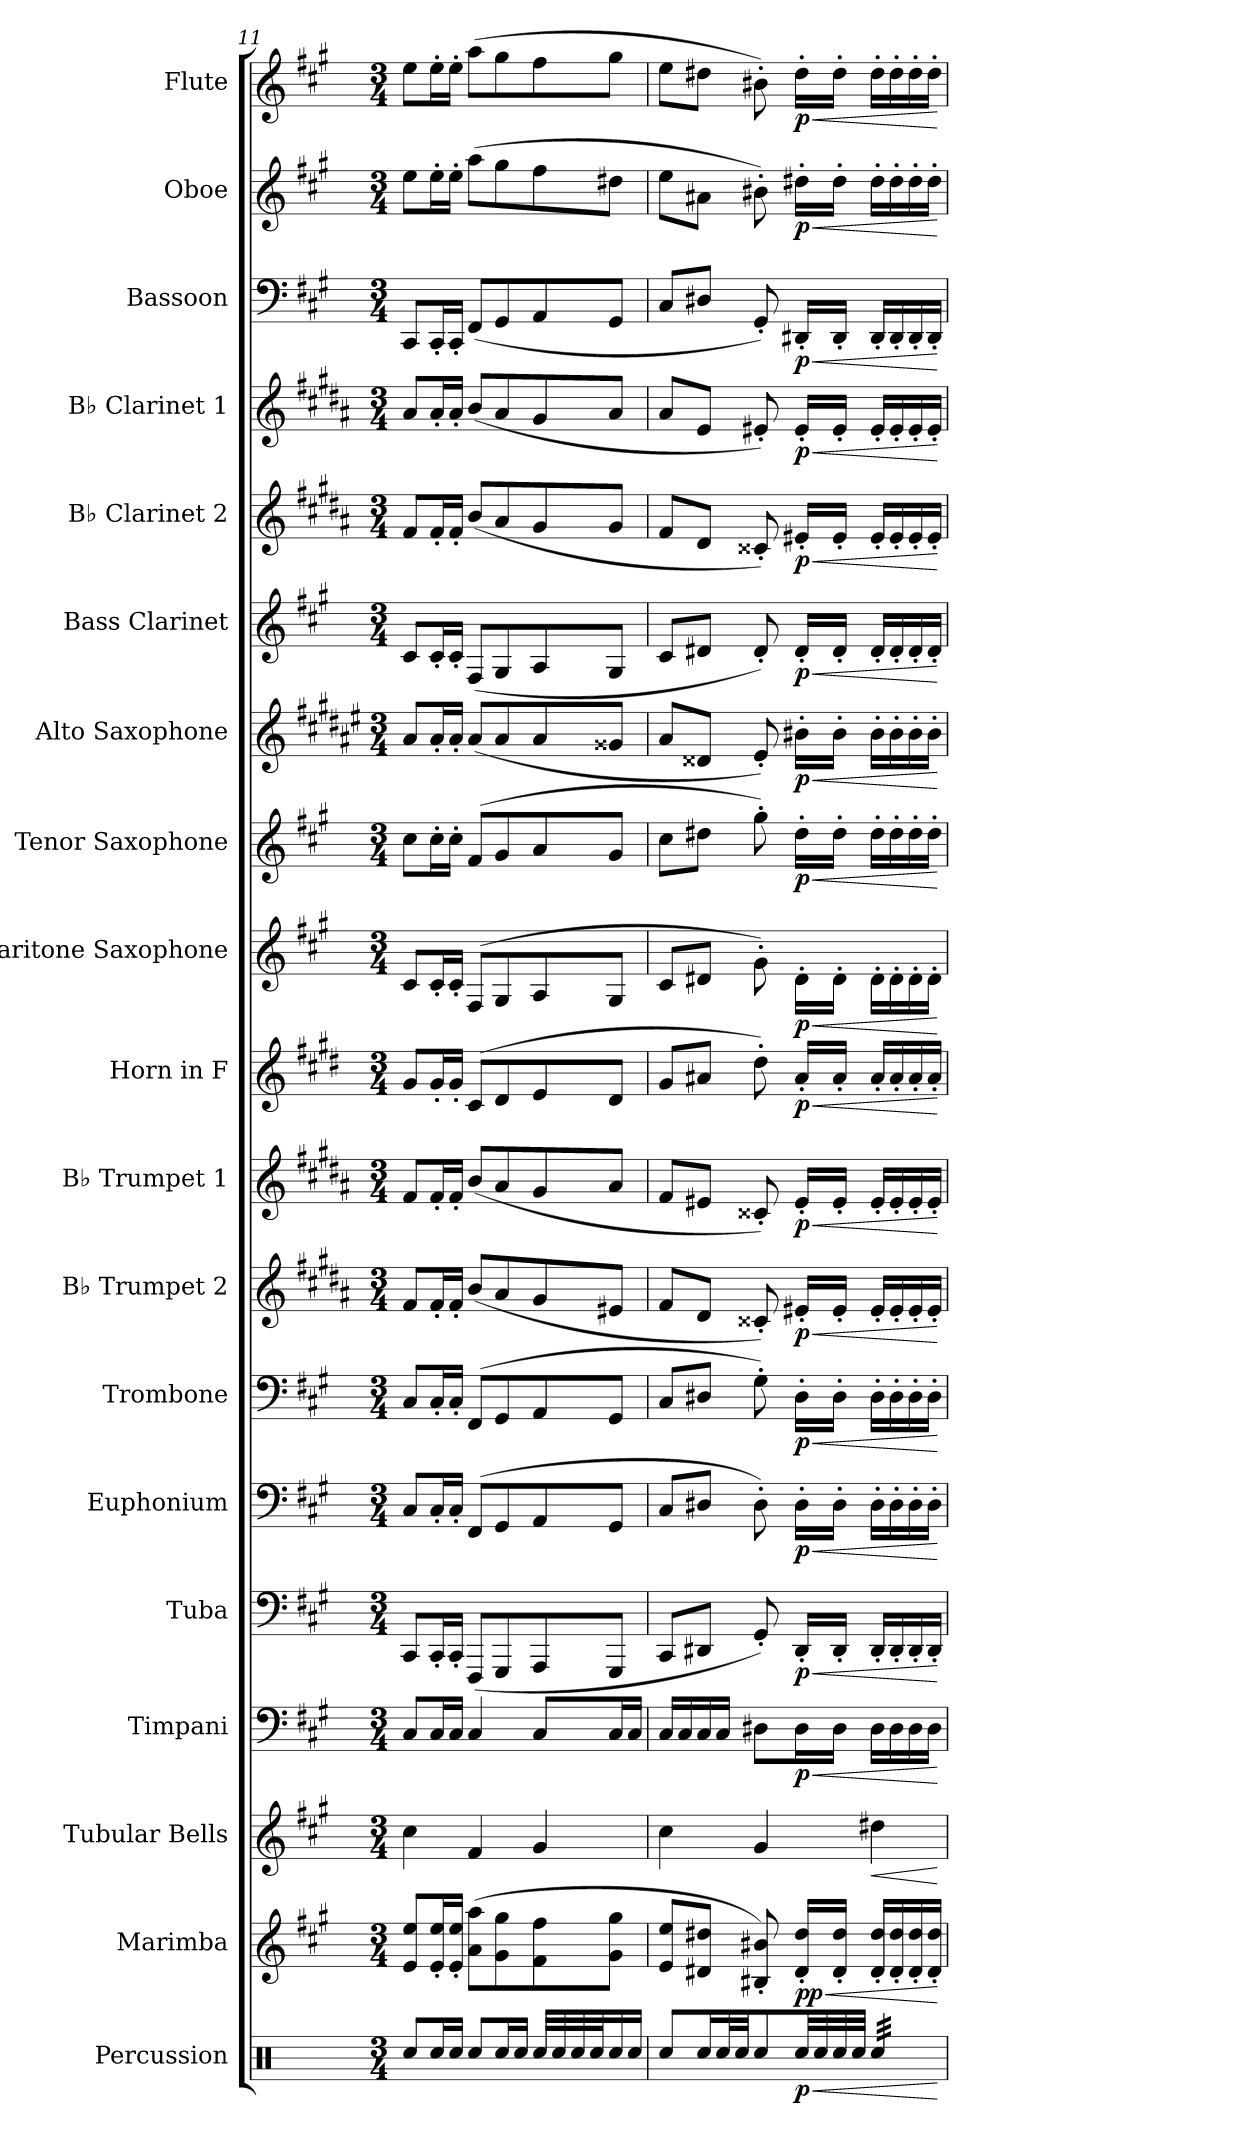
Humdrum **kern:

**kern	**dynam	**kern	**dynam	**kern	**dynam	**kern	**dynam	**kern	**dynam	**kern	**dynam	**kern	**dynam	**kern	**dynam	**kern	**dynam	**kern	**dynam	**kern	**dynam	**kern	**dynam	**kern	**dynam	**kern	**dynam	**kern	**dynam	**kern	**dynam	**kern	**dynam	**kern	**dynam	**kern	**dynam
*part19	*part19	*part18	*part18	*part17	*part17	*part16	*part16	*part15	*part15	*part14	*part14	*part13	*part13	*part12	*part12	*part11	*part11	*part10	*part10	*part9	*part9	*part8	*part8	*part7	*part7	*part6	*part6	*part5	*part5	*part4	*part4	*part3	*part3	*part2	*part2	*part1	*part1
*staff19	*staff19	*staff18	*staff18	*staff17	*staff17	*staff16	*staff16	*staff15	*staff15	*staff14	*staff14	*staff13	*staff13	*staff12	*staff12	*staff11	*staff11	*staff10	*staff10	*staff9	*staff9	*staff8	*staff8	*staff7	*staff7	*staff6	*staff6	*staff5	*staff5	*staff4	*staff4	*staff3	*staff3	*staff2	*staff2	*staff1	*staff1
*I"Percussion	*	*I"Marimba	*	*I"Tubular Bells	*	*I"Timpani	*	*I"Tuba	*	*I"Euphonium	*	*I"Trombone	*	*I"B♭ Trumpet 2	*	*I"B♭ Trumpet 1	*	*I"Horn in F	*	*I"Baritone Saxophone	*	*I"Tenor Saxophone	*	*I"Alto Saxophone	*	*I"Bass Clarinet	*	*I"B♭ Clarinet 2	*	*I"B♭ Clarinet 1	*	*I"Bassoon	*	*I"Oboe	*	*I"Flute	*
*I'Perc.	*	*I'Mrm.	*	*I'T.B.	*	*I'Timp.	*	*I'Tba.	*	*I'Euph.	*	*I'Tbn.	*	*I'B♭ Tpt. 2	*	*I'B♭ Tpt. 1	*	*	*	*I'Bar. Sax.	*	*I'T. Sax.	*	*I'A. Sax.	*	*I'B. Cl.	*	*I'B♭ Cl. 2	*	*I'B♭ Cl. 1	*	*I'Bsn.	*	*I'Ob.	*	*I'Fl.	*
*clefX	*	*clefG2	*	*clefG2	*	*clefF4	*	*clefF4	*	*clefF4	*	*clefF4	*	*clefG2	*	*clefG2	*	*clefG2	*	*clefG2	*	*clefG2	*	*clefG2	*	*clefG2	*	*clefG2	*	*clefG2	*	*clefF4	*	*clefG2	*	*clefG2	*
*	*	*	*	*	*	*	*	*	*	*	*	*	*	*ITrd1c2	*	*ITrd1c2	*	*ITrd4c7	*	*ITrd12c21	*	*ITrd8c14	*	*ITrd5c9	*	*ITrd8c14	*	*ITrd1c2	*	*ITrd1c2	*	*	*	*	*	*	*
*k[]	*	*k[f#c#g#]	*	*k[f#c#g#]	*	*k[f#c#g#]	*	*k[f#c#g#]	*	*k[f#c#g#]	*	*k[f#c#g#]	*	*k[f#c#g#]	*	*k[f#c#g#]	*	*k[f#c#g#]	*	*k[f#c#g#]	*	*k[f#c#g#]	*	*k[f#c#g#]	*	*k[f#c#g#]	*	*k[f#c#g#]	*	*k[f#c#g#]	*	*k[f#c#g#]	*	*k[f#c#g#]	*	*k[f#c#g#]	*
*M3/4	*	*M3/4	*	*M3/4	*	*M3/4	*	*M3/4	*	*M3/4	*	*M3/4	*	*M3/4	*	*M3/4	*	*M3/4	*	*M3/4	*	*M3/4	*	*M3/4	*	*M3/4	*	*M3/4	*	*M3/4	*	*M3/4	*	*M3/4	*	*M3/4	*
=11	=11	=11	=11	=11	=11	=11	=11	=11	=11	=11	=11	=11	=11	=11	=11	=11	=11	=11	=11	=11	=11	=11	=11	=11	=11	=11	=11	=11	=11	=11	=11	=11	=11	=11	=11	=11	=11
8Rcc/L	.	8e/ 8ee/L	.	4cc#\	.	8C#/L	.	8CC#/L	.	8C#/L	.	8C#/L	.	8e/L	.	8e/L	.	8c#/L	.	8C#/L	.	8c#\L	.	8c#/L	.	8C#/L	.	8e/L	.	8g#/L	.	8CC#/L	.	8ee\L	.	8ee\L	.
16Rcc/L	.	16e/' 16ee/'L	.	.	.	16C#/L	.	16CC#'/L	.	16C#'/L	.	16C#'/L	.	16e'/L	.	16e'/L	.	16c#'/L	.	16C#'/L	.	16c#'\L	.	16c#'/L	.	16C#'/L	.	16e'/L	.	16g#'/L	.	16CC#'/L	.	16ee'\L	.	16ee'\L	.
16Rcc/JJ	.	16e/' 16ee/'JJ	.	.	.	16C#/JJ	.	16CC#'/JJ	.	16C#'/JJ	.	16C#'/JJ	.	16e'/JJ	.	16e'/JJ	.	16c#'/JJ	.	16C#'/JJ	.	16c#'\JJ	.	16c#'/JJ	.	16C#'/JJ	.	16e'/JJ	.	16g#'/JJ	.	16CC#'/JJ	.	16ee'\JJ	.	16ee'\JJ	.
8Rcc/L	.	(>8a\ 8aa\L	.	4f#/	.	4C#/	.	(>8FFF#/L	.	(>8FF#/L	.	(>8FF#/L	.	(<8a/L	.	(<8a/L	.	(>8F#/L	.	(>8FF#/L	.	(>8F#/L	.	(<8c#/L	.	(>8FF#/L	.	(<8a/L	.	(<8a/L	.	(>8FF#/L	.	(>8aa\L	.	(>8aa\L	.
16Rcc/L	.	8g#\ 8gg#\	.	.	.	.	.	8GGG#/	.	8GG#/	.	8GG#/	.	8g#/	.	8g#/	.	8G#/	.	8GG#/	.	8G#/	.	8c#/	.	8GG#/	.	8g#/	.	8g#/	.	8GG#/	.	8gg#\	.	8gg#\	.
16Rcc/JJ	.	.	.	.	.	.	.	.	.	.	.	.	.	.	.	.	.	.	.	.	.	.	.	.	.	.	.	.	.	.	.	.	.	.	.	.	.
32Rcc/LLL	.	8f#\ 8ff#\	.	4g#/	.	8C#/L	.	8AAA/	.	8AA/	.	8AA/	.	8f#/	.	8f#/	.	8A/	.	8AA/	.	8A/	.	8c#/	.	8AA/	.	8f#/	.	8f#/	.	8AA/	.	8ff#\	.	8ff#\	.
32Rcc/	.	.	.	.	.	.	.	.	.	.	.	.	.	.	.	.	.	.	.	.	.	.	.	.	.	.	.	.	.	.	.	.	.	.	.	.	.
32Rcc/	.	.	.	.	.	.	.	.	.	.	.	.	.	.	.	.	.	.	.	.	.	.	.	.	.	.	.	.	.	.	.	.	.	.	.	.	.
32Rcc/J	.	.	.	.	.	.	.	.	.	.	.	.	.	.	.	.	.	.	.	.	.	.	.	.	.	.	.	.	.	.	.	.	.	.	.	.	.
16Rcc/	.	8g#\ 8gg#\J	.	.	.	16C#/L	.	8GGG#/J	.	8GG#/J	.	8GG#/J	.	8d#X/J	.	8g#/J	.	8G#/J	.	8GG#/J	.	8G#/J	.	8B#X/J	.	8GG#/J	.	8f#/J	.	8g#/J	.	8GG#/J	.	8dd#X\J	.	8gg#\J	.
16Rcc/JJ	.	.	.	.	.	16C#/JJ	.	.	.	.	.	.	.	.	.	.	.	.	.	.	.	.	.	.	.	.	.	.	.	.	.	.	.	.	.	.	.
=12	=12	=12	=12	=12	=12	=12	=12	=12	=12	=12	=12	=12	=12	=12	=12	=12	=12	=12	=12	=12	=12	=12	=12	=12	=12	=12	=12	=12	=12	=12	=12	=12	=12	=12	=12	=12	=12
8Rcc/L	.	8e/ 8ee/L	.	4cc#\	.	16C#/LL	.	8CC#/L	.	8C#/L	.	8C#/L	.	8e/L	.	8e/L	.	8c#/L	.	8C#/L	.	8c#\L	.	8c#/L	.	8C#/L	.	8e/L	.	8g#/L	.	8C#/L	.	8ee\L	.	8ee\L	.
.	.	.	.	.	.	16C#/	.	.	.	.	.	.	.	.	.	.	.	.	.	.	.	.	.	.	.	.	.	.	.	.	.	.	.	.	.	.	.
16Rcc/L	.	8d#X/ 8dd#X/J	.	.	.	16C#/	.	8DD#X/J	.	8D#X/J	.	8D#X/J	.	8c#/J	.	8d#X/J	.	8d#X/J	.	8D#X/J	.	8d#X\J	.	8F##X/J	.	8D#X/J	.	8c#/J	.	8d/J	.	8D#X/J	.	8a#X\J	.	8dd#X\J	.
32Rcc/L	.	.	.	.	.	16C#/JJ	.	.	.	.	.	.	.	.	.	.	.	.	.	.	.	.	.	.	.	.	.	.	.	.	.	.	.	.	.	.	.
32Rcc/JJJ	.	.	.	.	.	.	.	.	.	.	.	.	.	.	.	.	.	.	.	.	.	.	.	.	.	.	.	.	.	.	.	.	.	.	.	.	.
8Rcc/L	.	8B#X/' 8b#X/')	.	4g#/	.	8D#X\L	.	8GG#'/)	.	8D#'\)	.	8G#'\)	.	8B#X'/)	.	8B#X'/)	.	8g#'\)	.	8G#'\)	.	8g#'\)	.	8G#'/)	.	8D#'/)	.	8B#X'/)	.	8d#X'/)	.	8GG#'/)	.	8b#X'\)	.	8b#X'\)	.
!	!LO:HP:b	!	!LO:HP:b	!	!	!	!LO:HP:b	!	!LO:HP:b	!	!LO:HP:b	!	!LO:HP:b	!	!LO:HP:b	!	!LO:HP:b	!	!LO:HP:b	!	!LO:HP:b	!	!LO:HP:b	!	!LO:HP:b	!	!LO:HP:b	!	!LO:HP:b	!	!LO:HP:b	!	!LO:HP:b	!	!LO:HP:b	!	!LO:HP:b
!	!LO:DY:n=1:b	!	!LO:DY:n=1:b	!	!	!	!	!	!	!	!	!	!	!	!	!	!	!	!	!	!	!	!	!	!	!	!	!	!	!	!	!	!	!	!	!	!
!	!	!	!LO:DY:n=2:b	!	!	!	!LO:DY:n=1:b	!	!LO:DY:n=1:b	!	!LO:DY:n=1:b	!	!LO:DY:n=1:b	!	!LO:DY:n=1:b	!	!LO:DY:n=1:b	!	!LO:DY:n=1:b	!	!LO:DY:n=1:b	!	!LO:DY:n=1:b	!	!LO:DY:n=1:b	!	!LO:DY:n=1:b	!	!LO:DY:n=1:b	!	!LO:DY:n=1:b	!	!LO:DY:n=1:b	!	!LO:DY:n=1:b	!	!LO:DY:n=1:b
*tremolo	*	*	*	*	*	*	*	*	*	*	*	*	*	*	*	*	*	*	*	*	*	*	*	*	*	*	*	*	*	*	*	*	*	*	*	*	*
32Rcc/	< p	16d#/' 16dd#/'LL	< p p	.	.	16D#\L	< p	16DD#'/LL	< p	16D#'\LL	< p	16D#'\LL	< p	16d#X'/LL	< p	16d#'/LL	< p	16d#'/LL	< p	16D#'\LL	< p	16d#'\LL	< p	16d#X'\LL	< p	16D#'/LL	< p	16d#X'/LL	< p	16d#'/LL	< p	16DD#X'/LL	< p	16dd#X'\LL	< p	16dd#'\LL	< p
32Rcc/	.	.	.	.	.	.	.	.	.	.	.	.	.	.	.	.	.	.	.	.	.	.	.	.	.	.	.	.	.	.	.	.	.	.	.	.	.
32Rcc/	.	16d#/' 16dd#/'JJ	.	.	.	16D#\JJ	.	16DD#'/JJ	.	16D#'\JJ	.	16D#'\JJ	.	16d#'/JJ	.	16d#'/JJ	.	16d#'/JJ	.	16D#'\JJ	.	16d#'\JJ	.	16d#'\JJ	.	16D#'/JJ	.	16d#'/JJ	.	16d#'/JJ	.	16DD#'/JJ	.	16dd#'\JJ	.	16dd#'\JJ	.
32Rcc/JJJ	.	.	.	.	.	.	.	.	.	.	.	.	.	.	.	.	.	.	.	.	.	.	.	.	.	.	.	.	.	.	.	.	.	.	.	.	.
!	!	!	!	!	!LO:HP:b	!	!	!	!	!	!	!	!	!	!	!	!	!	!	!	!	!	!	!	!	!	!	!	!	!	!	!	!	!	!	!	!
32Rcc/LLL	.	16d#/' 16dd#/'LL	.	4dd#X\	<	16D#\LL	.	16DD#'/LL	.	16D#'\LL	.	16D#'\LL	.	16d#'/LL	.	16d#'/LL	.	16d#'/LL	.	16D#'\LL	.	16d#'\LL	.	16d#'\LL	.	16D#'/LL	.	16d#'/LL	.	16d#'/LL	.	16DD#'/LL	.	16dd#'\LL	.	16dd#'\LL	.
32Rcc/	.	.	.	.	.	.	.	.	.	.	.	.	.	.	.	.	.	.	.	.	.	.	.	.	.	.	.	.	.	.	.	.	.	.	.	.	.
32Rcc/	.	16d#/' 16dd#/'	.	.	.	16D#\	.	16DD#'/	.	16D#'\	.	16D#'\	.	16d#'/	.	16d#'/	.	16d#'/	.	16D#'\	.	16d#'\	.	16d#'\	.	16D#'/	.	16d#'/	.	16d#'/	.	16DD#'/	.	16dd#'\	.	16dd#'\	.
32Rcc/	.	.	.	.	.	.	.	.	.	.	.	.	.	.	.	.	.	.	.	.	.	.	.	.	.	.	.	.	.	.	.	.	.	.	.	.	.
32Rcc/	.	16d#/' 16dd#/'	.	.	.	16D#\	.	16DD#'/	.	16D#'\	.	16D#'\	.	16d#'/	.	16d#'/	.	16d#'/	.	16D#'\	.	16d#'\	.	16d#'\	.	16D#'/	.	16d#'/	.	16d#'/	.	16DD#'/	.	16dd#'\	.	16dd#'\	.
32Rcc/	.	.	.	.	.	.	.	.	.	.	.	.	.	.	.	.	.	.	.	.	.	.	.	.	.	.	.	.	.	.	.	.	.	.	.	.	.
32Rcc/	.	16d#/' 16dd#/'JJ	.	.	.	16D#\JJ	.	16DD#'/JJ	.	16D#'\JJ	.	16D#'\JJ	.	16d#'/JJ	.	16d#'/JJ	.	16d#'/JJ	.	16D#'\JJ	.	16d#'\JJ	.	16d#'\JJ	.	16D#'/JJ	.	16d#'/JJ	.	16d#'/JJ	.	16DD#'/JJ	.	16dd#'\JJ	.	16dd#'\JJ	.
32Rcc/JJJ	.	.	.	.	.	.	.	.	.	.	.	.	.	.	.	.	.	.	.	.	.	.	.	.	.	.	.	.	.	.	.	.	.	.	.	.	.
*Xtremolo	*	*	*	*	*	*	*	*	*	*	*	*	*	*	*	*	*	*	*	*	*	*	*	*	*	*	*	*	*	*	*	*	*	*	*	*	*
.	[	.	[	.	[	.	[	.	[	.	[	.	[	.	[	.	[	.	[	.	[	.	[	.	[	.	[	.	[	.	[	.	[	.	[	.	[
=	=	=	=	=	=	=	=	=	=	=	=	=	=	=	=	=	=	=	=	=	=	=	=	=	=	=	=	=	=	=	=	=	=	=	=	=	=
*-	*-	*-	*-	*-	*-	*-	*-	*-	*-	*-	*-	*-	*-	*-	*-	*-	*-	*-	*-	*-	*-	*-	*-	*-	*-	*-	*-	*-	*-	*-	*-	*-	*-	*-	*-	*-	*-
